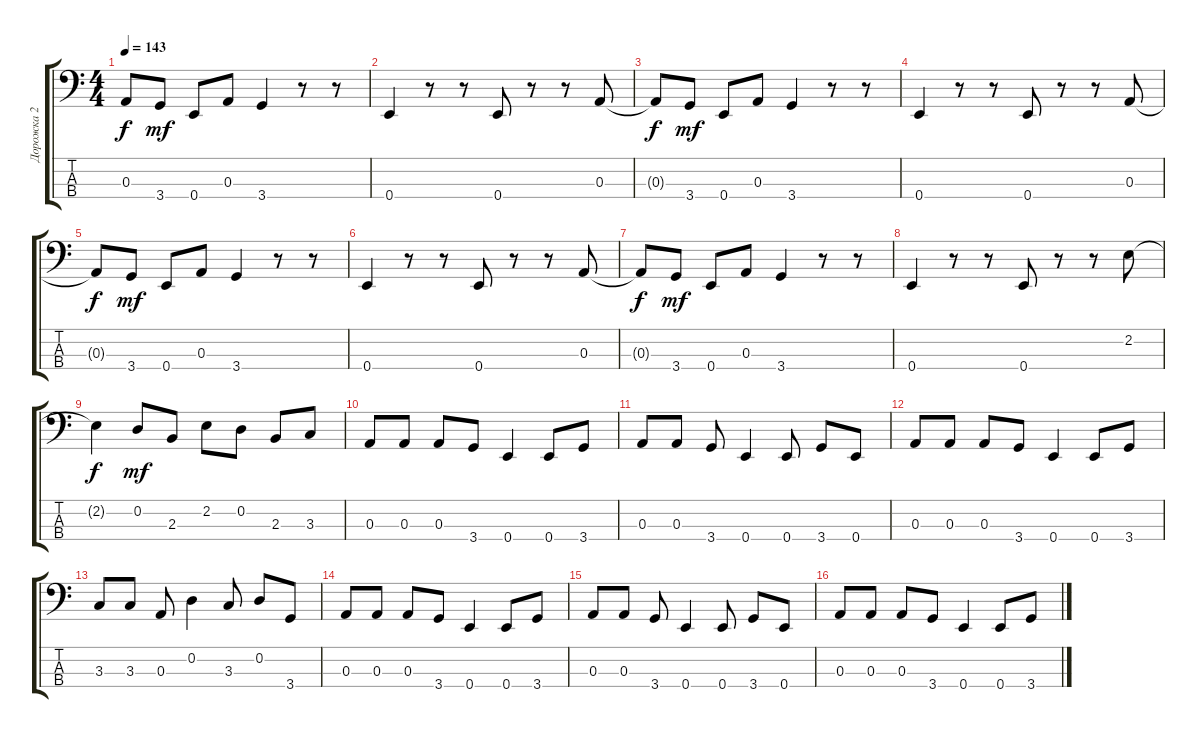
\track ("Дорожка 2" "Дорожка 2") {instrument electricbasspick}
\staff {score tabs}
\tuning (G2 D2 A1 E1) {hide}
\ts (4 4)
\tempo 143
\clef f4
\ks c
0.3{t}.8{dy f} 3.4.8{dy mf} 0.4.8 0.3.8 3.4.4 r.8 r.8 |
0.4.4 r.8 r.8 0.4.8 r.8 r.8 0.3.8 |
0.3{t}.8{dy f} 3.4.8{dy mf} 0.4.8 0.3.8 3.4.4 r.8 r.8 |
0.4.4 r.8 r.8 0.4.8 r.8 r.8 0.3.8 |
0.3{t}.8{dy f} 3.4.8{dy mf} 0.4.8 0.3.8 3.4.4 r.8 r.8 |
0.4.4 r.8 r.8 0.4.8 r.8 r.8 0.3.8 |
0.3{t}.8{dy f} 3.4.8{dy mf} 0.4.8 0.3.8 3.4.4 r.8 r.8 |
0.4.4 r.8 r.8 0.4.8 r.8 r.8 2.2.8 |
2.2{t}.4{dy f} 0.2.8{dy mf} 2.3.8 2.2.8 0.2.8 2.3.8 3.3.8 |
0.3.8 0.3.8 0.3.8 3.4.8 0.4.4 0.4.8 3.4.8 |
0.3.8 0.3.8 3.4.8 0.4.4 0.4.8 3.4.8 0.4.8 |
0.3.8 0.3.8 0.3.8 3.4.8 0.4.4 0.4.8 3.4.8 |
3.3.8 3.3.8 0.3.8 0.2.4 3.3.8 0.2.8 3.4.8 |
0.3.8 0.3.8 0.3.8 3.4.8 0.4.4 0.4.8 3.4.8 |
0.3.8 0.3.8 3.4.8 0.4.4 0.4.8 3.4.8 0.4.8 |
0.3.8 0.3.8 0.3.8 3.4.8 0.4.4 0.4.8 3.4.8
